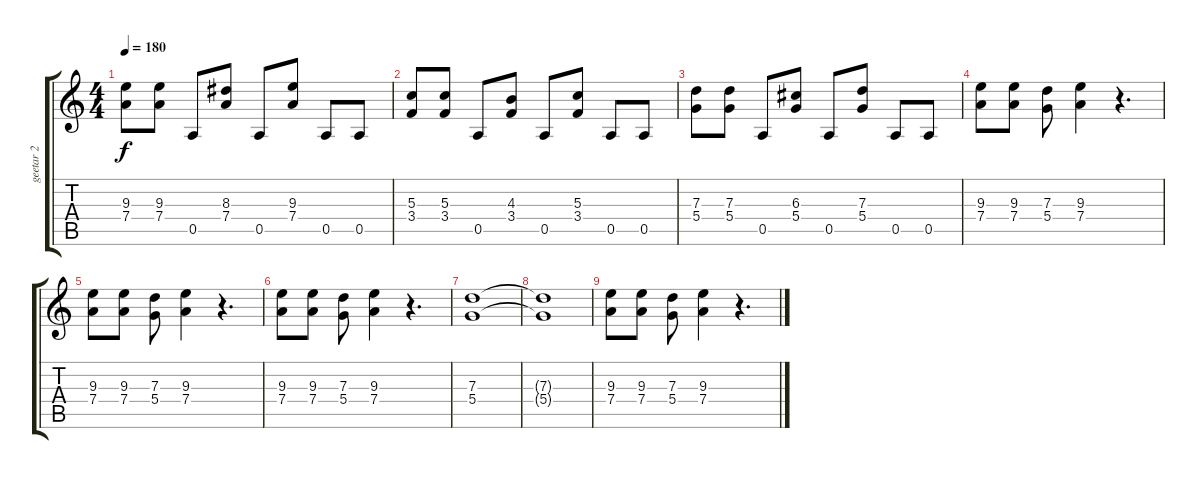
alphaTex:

\track ("geetar 2" "geetar 2") {instrument distortionguitar}
\staff {score tabs}
\tuning (E4 B3 G3 D3 A2 E2) {hide}
\ts (4 4)
\tempo 180
\clef g2
\ks c
(9.3 7.4).8{dy f} (9.3 7.4).8 0.5.8 (8.3 7.4).8 0.5.8 (9.3 7.4).8 0.5.8 0.5.8 |
(5.3 3.4).8 (5.3 3.4).8 0.5.8 (4.3 3.4).8 0.5.8 (5.3 3.4).8 0.5.8 0.5.8 |
(7.3 5.4).8 (7.3 5.4).8 0.5.8 (6.3 5.4).8 0.5.8 (7.3 5.4).8 0.5.8 0.5.8 |
(9.3 7.4).8 (9.3 7.4).8 (7.3 5.4).8 (9.3 7.4).4 r.4{d} |
(9.3 7.4).8 (9.3 7.4).8 (7.3 5.4).8 (9.3 7.4).4 r.4{d} |
(9.3 7.4).8 (9.3 7.4).8 (7.3 5.4).8 (9.3 7.4).4 r.4{d} |
(7.3 5.4).1 |
(7.3{t} 5.4{t}).1 |
(9.3 7.4).8 (9.3 7.4).8 (7.3 5.4).8 (9.3 7.4).4 r.4{d}
